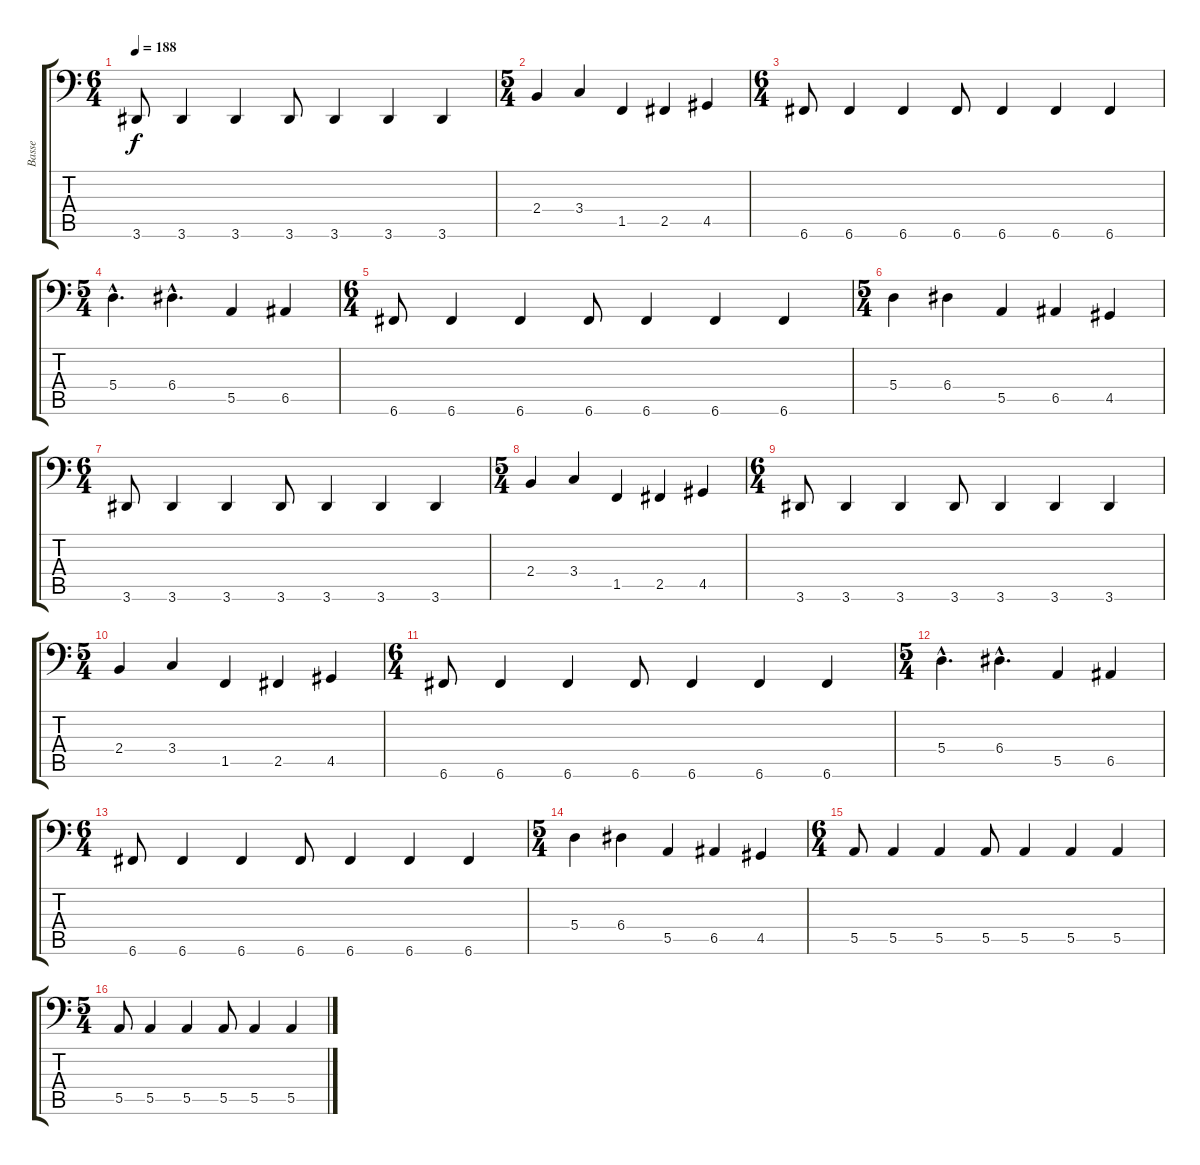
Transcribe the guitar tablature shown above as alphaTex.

\track ("Basse" "Basse") {instrument electricbassfinger}
\staff {score tabs}
\tuning (C3 G2 D2 A1 E1 C1) {hide}
\ts (6 4)
\tempo 188
\clef f4
\ks c
3.6.8{dy f} 3.6.4 3.6.4 3.6.8 3.6.4 3.6.4 3.6.4 |
\ts (5 4)
2.4.4 3.4.4 1.5.4 2.5.4 4.5.4 |
\ts (6 4)
6.6.8 6.6.4 6.6.4 6.6.8 6.6.4 6.6.4 6.6.4 |
\ts (5 4)
5.4{hac}.4{d} 6.4{hac}.4{d} 5.5.4 6.5.4 |
\ts (6 4)
6.6.8 6.6.4 6.6.4 6.6.8 6.6.4 6.6.4 6.6.4 |
\ts (5 4)
5.4.4 6.4.4 5.5.4 6.5.4 4.5.4 |
\ts (6 4)
3.6.8 3.6.4 3.6.4 3.6.8 3.6.4 3.6.4 3.6.4 |
\ts (5 4)
2.4.4 3.4.4 1.5.4 2.5.4 4.5.4 |
\ts (6 4)
3.6.8 3.6.4 3.6.4 3.6.8 3.6.4 3.6.4 3.6.4 |
\ts (5 4)
2.4.4 3.4.4 1.5.4 2.5.4 4.5.4 |
\ts (6 4)
6.6.8 6.6.4 6.6.4 6.6.8 6.6.4 6.6.4 6.6.4 |
\ts (5 4)
5.4{hac}.4{d} 6.4{hac}.4{d} 5.5.4 6.5.4 |
\ts (6 4)
6.6.8 6.6.4 6.6.4 6.6.8 6.6.4 6.6.4 6.6.4 |
\ts (5 4)
5.4.4 6.4.4 5.5.4 6.5.4 4.5.4 |
\ts (6 4)
5.5.8 5.5.4 5.5.4 5.5.8 5.5.4 5.5.4 5.5.4 |
\ts (5 4)
5.5.8 5.5.4 5.5.4 5.5.8 5.5.4 5.5.4
